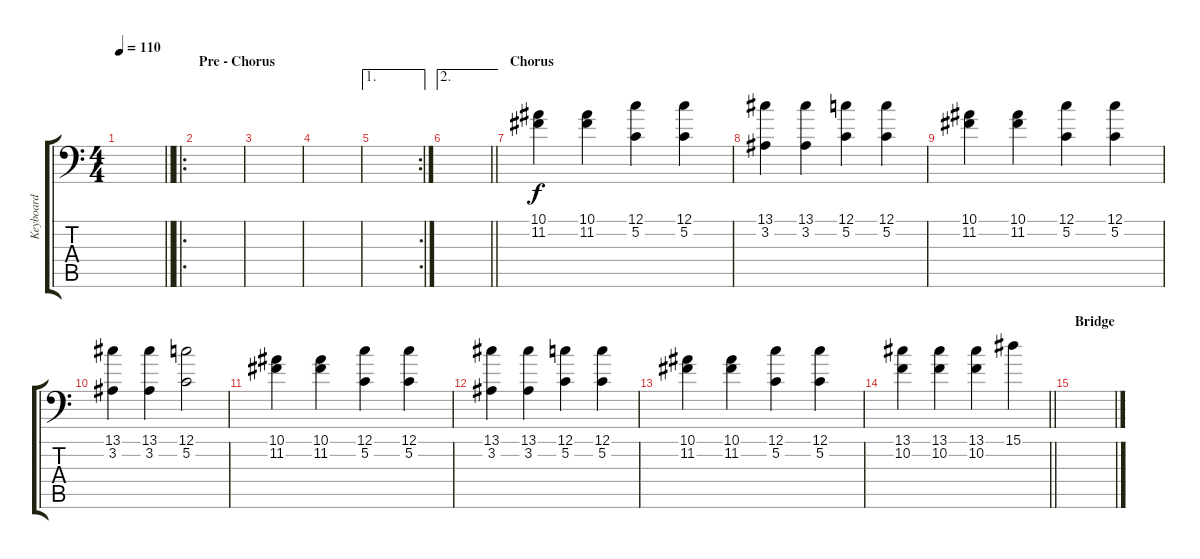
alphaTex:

\track ("Keyboard" "Keyboard") {instrument stringensemble1}
\staff {score tabs}
\tuning (C4 G3 Eb3 Bb2 F2 Bb1) {hide}
\ts (4 4)
\tempo 110
\clef f4
\barLineRight lightlight
\ks c
|
\ro
\section ("" "Pre - Chorus")
|
|
|
\ae 1
\rc 2
|
\ae 2
\barLineRight lightlight
|
\section ("" "Chorus")
(10.1 11.2).4 (10.1 11.2).4 (12.1 5.2).4 (12.1 5.2).4 |
(13.1 3.2).4 (13.1 3.2).4 (12.1 5.2).4 (12.1 5.2).4 |
(10.1 11.2).4 (10.1 11.2).4 (12.1 5.2).4 (12.1 5.2).4 |
(13.1 3.2).4 (13.1 3.2).4 (12.1 5.2).2 |
(10.1 11.2).4 (10.1 11.2).4 (12.1 5.2).4 (12.1 5.2).4 |
(13.1 3.2).4 (13.1 3.2).4 (12.1 5.2).4 (12.1 5.2).4 |
(10.1 11.2).4 (10.1 11.2).4 (12.1 5.2).4 (12.1 5.2).4 |
\barLineRight lightlight
(13.1 10.2).4 (13.1 10.2).4 (13.1 10.2).4 15.1.4 |
\section ("" "Bridge")
